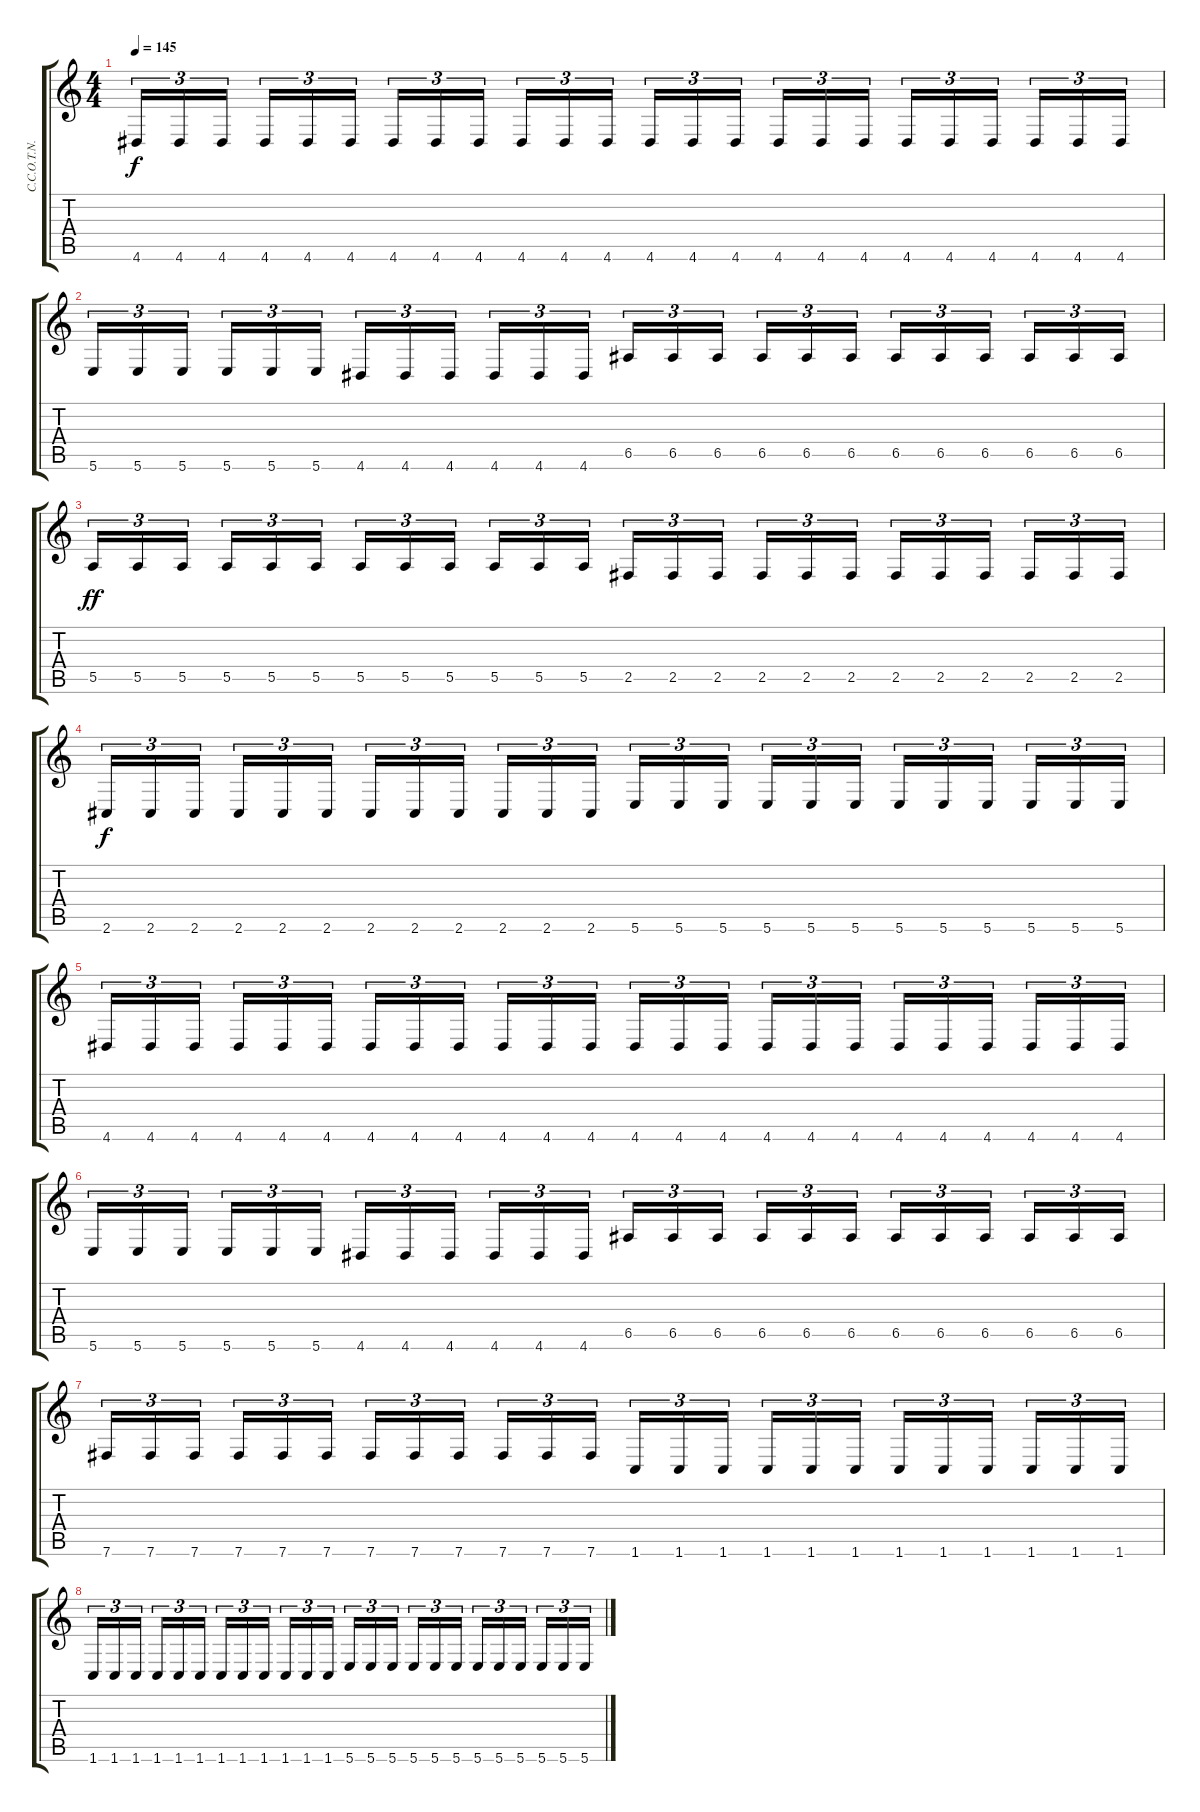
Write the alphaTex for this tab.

\track ("C.C.O.T.N." "C.C.O.T.N.") {instrument overdrivenguitar}
\staff {score tabs}
\tuning (B3 Gb3 D3 A2 E2 B1) {hide}
\ts (4 4)
\tempo 145
\clef g2
\ks c
4.6.16{tu (3 2) dy f} 4.6.16{tu (3 2)} 4.6.16{tu (3 2) beam splitsecondary} 4.6.16{tu (3 2)} 4.6.16{tu (3 2)} 4.6.16{tu (3 2)} 4.6.16{tu (3 2)} 4.6.16{tu (3 2)} 4.6.16{tu (3 2) beam splitsecondary} 4.6.16{tu (3 2)} 4.6.16{tu (3 2)} 4.6.16{tu (3 2)} 4.6.16{tu (3 2)} 4.6.16{tu (3 2)} 4.6.16{tu (3 2) beam splitsecondary} 4.6.16{tu (3 2)} 4.6.16{tu (3 2)} 4.6.16{tu (3 2)} 4.6.16{tu (3 2)} 4.6.16{tu (3 2)} 4.6.16{tu (3 2) beam splitsecondary} 4.6.16{tu (3 2)} 4.6.16{tu (3 2)} 4.6.16{tu (3 2)} |
5.6.16{tu (3 2)} 5.6.16{tu (3 2)} 5.6.16{tu (3 2) beam splitsecondary} 5.6.16{tu (3 2)} 5.6.16{tu (3 2)} 5.6.16{tu (3 2)} 4.6.16{tu (3 2)} 4.6.16{tu (3 2)} 4.6.16{tu (3 2) beam splitsecondary} 4.6.16{tu (3 2)} 4.6.16{tu (3 2)} 4.6.16{tu (3 2)} 6.5.16{tu (3 2)} 6.5.16{tu (3 2)} 6.5.16{tu (3 2) beam splitsecondary} 6.5.16{tu (3 2)} 6.5.16{tu (3 2)} 6.5.16{tu (3 2)} 6.5.16{tu (3 2)} 6.5.16{tu (3 2)} 6.5.16{tu (3 2) beam splitsecondary} 6.5.16{tu (3 2)} 6.5.16{tu (3 2)} 6.5.16{tu (3 2)} |
5.5.16{tu (3 2) dy ff} 5.5.16{tu (3 2)} 5.5.16{tu (3 2) beam splitsecondary} 5.5.16{tu (3 2)} 5.5.16{tu (3 2)} 5.5.16{tu (3 2)} 5.5.16{tu (3 2)} 5.5.16{tu (3 2)} 5.5.16{tu (3 2) beam splitsecondary} 5.5.16{tu (3 2)} 5.5.16{tu (3 2)} 5.5.16{tu (3 2)} 2.5.16{tu (3 2)} 2.5.16{tu (3 2)} 2.5.16{tu (3 2) beam splitsecondary} 2.5.16{tu (3 2)} 2.5.16{tu (3 2)} 2.5.16{tu (3 2)} 2.5.16{tu (3 2)} 2.5.16{tu (3 2)} 2.5.16{tu (3 2) beam splitsecondary} 2.5.16{tu (3 2)} 2.5.16{tu (3 2)} 2.5.16{tu (3 2)} |
2.6.16{tu (3 2) dy f} 2.6.16{tu (3 2)} 2.6.16{tu (3 2) beam splitsecondary} 2.6.16{tu (3 2)} 2.6.16{tu (3 2)} 2.6.16{tu (3 2)} 2.6.16{tu (3 2)} 2.6.16{tu (3 2)} 2.6.16{tu (3 2) beam splitsecondary} 2.6.16{tu (3 2)} 2.6.16{tu (3 2)} 2.6.16{tu (3 2)} 5.6.16{tu (3 2)} 5.6.16{tu (3 2)} 5.6.16{tu (3 2) beam splitsecondary} 5.6.16{tu (3 2)} 5.6.16{tu (3 2)} 5.6.16{tu (3 2)} 5.6.16{tu (3 2)} 5.6.16{tu (3 2)} 5.6.16{tu (3 2) beam splitsecondary} 5.6.16{tu (3 2)} 5.6.16{tu (3 2)} 5.6.16{tu (3 2)} |
4.6.16{tu (3 2)} 4.6.16{tu (3 2)} 4.6.16{tu (3 2) beam splitsecondary} 4.6.16{tu (3 2)} 4.6.16{tu (3 2)} 4.6.16{tu (3 2)} 4.6.16{tu (3 2)} 4.6.16{tu (3 2)} 4.6.16{tu (3 2) beam splitsecondary} 4.6.16{tu (3 2)} 4.6.16{tu (3 2)} 4.6.16{tu (3 2)} 4.6.16{tu (3 2)} 4.6.16{tu (3 2)} 4.6.16{tu (3 2) beam splitsecondary} 4.6.16{tu (3 2)} 4.6.16{tu (3 2)} 4.6.16{tu (3 2)} 4.6.16{tu (3 2)} 4.6.16{tu (3 2)} 4.6.16{tu (3 2) beam splitsecondary} 4.6.16{tu (3 2)} 4.6.16{tu (3 2)} 4.6.16{tu (3 2)} |
5.6.16{tu (3 2)} 5.6.16{tu (3 2)} 5.6.16{tu (3 2) beam splitsecondary} 5.6.16{tu (3 2)} 5.6.16{tu (3 2)} 5.6.16{tu (3 2)} 4.6.16{tu (3 2)} 4.6.16{tu (3 2)} 4.6.16{tu (3 2) beam splitsecondary} 4.6.16{tu (3 2)} 4.6.16{tu (3 2)} 4.6.16{tu (3 2)} 6.5.16{tu (3 2)} 6.5.16{tu (3 2)} 6.5.16{tu (3 2) beam splitsecondary} 6.5.16{tu (3 2)} 6.5.16{tu (3 2)} 6.5.16{tu (3 2)} 6.5.16{tu (3 2)} 6.5.16{tu (3 2)} 6.5.16{tu (3 2) beam splitsecondary} 6.5.16{tu (3 2)} 6.5.16{tu (3 2)} 6.5.16{tu (3 2)} |
7.6.16{tu (3 2)} 7.6.16{tu (3 2)} 7.6.16{tu (3 2) beam splitsecondary} 7.6.16{tu (3 2)} 7.6.16{tu (3 2)} 7.6.16{tu (3 2)} 7.6.16{tu (3 2)} 7.6.16{tu (3 2)} 7.6.16{tu (3 2) beam splitsecondary} 7.6.16{tu (3 2)} 7.6.16{tu (3 2)} 7.6.16{tu (3 2)} 1.6.16{tu (3 2)} 1.6.16{tu (3 2)} 1.6.16{tu (3 2) beam splitsecondary} 1.6.16{tu (3 2)} 1.6.16{tu (3 2)} 1.6.16{tu (3 2)} 1.6.16{tu (3 2)} 1.6.16{tu (3 2)} 1.6.16{tu (3 2) beam splitsecondary} 1.6.16{tu (3 2)} 1.6.16{tu (3 2)} 1.6.16{tu (3 2)} |
1.6.16{tu (3 2)} 1.6.16{tu (3 2)} 1.6.16{tu (3 2) beam splitsecondary} 1.6.16{tu (3 2)} 1.6.16{tu (3 2)} 1.6.16{tu (3 2)} 1.6.16{tu (3 2)} 1.6.16{tu (3 2)} 1.6.16{tu (3 2) beam splitsecondary} 1.6.16{tu (3 2)} 1.6.16{tu (3 2)} 1.6.16{tu (3 2)} 5.6.16{tu (3 2)} 5.6.16{tu (3 2)} 5.6.16{tu (3 2) beam splitsecondary} 5.6.16{tu (3 2)} 5.6.16{tu (3 2)} 5.6.16{tu (3 2)} 5.6.16{tu (3 2)} 5.6.16{tu (3 2)} 5.6.16{tu (3 2) beam splitsecondary} 5.6.16{tu (3 2)} 5.6.16{tu (3 2)} 5.6.16{tu (3 2)}
